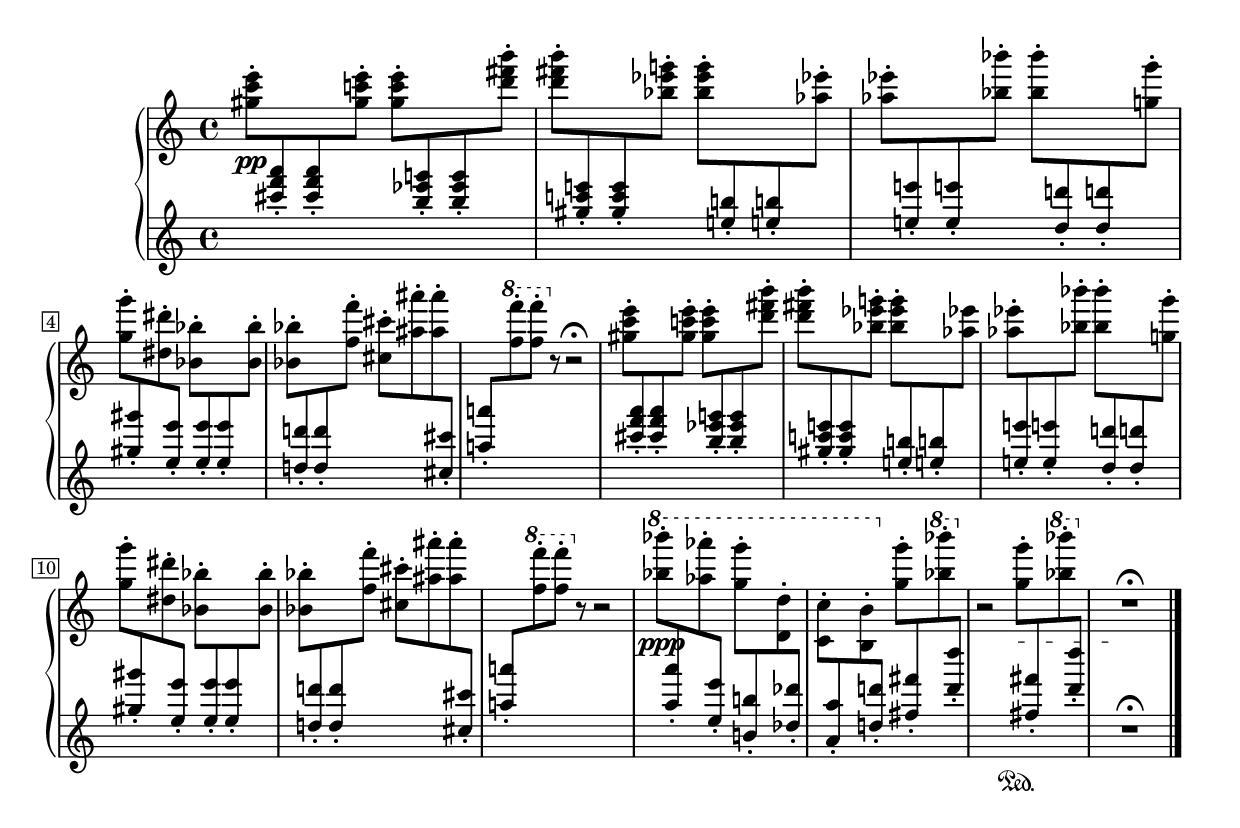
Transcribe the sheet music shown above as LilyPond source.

Global = {
   \key c \major
   \time 4/4
   \include "../global.ly"
}

Upper = \relative c'' {
   \clef treble
   %1
   | <gis' c e>8-.\pp
     \change Staff = "lower" { \stemUp <cis f a>-. <cis f a>-. }
     \change Staff = "upper" { \stemDown <gis c! e>-. }
     <gis c e>-.
     \change Staff = "lower" { \stemUp <b ees g>-. <b ees g>-. }
     \change Staff = "upper" { \stemDown <d fis b>-. }
   | <d fis b>-.
     \change Staff = "lower" { \stemUp <gis, c e>-. <gis c e>-. }
     \change Staff = "upper" { \stemDown <bes ees g>-. }
     <bes ees g>-.
     \change Staff = "lower" { \stemUp <e,! b'!>-. <e! b'!>-. }
     \change Staff = "upper" { \stemDown <aes ees'>-. }
   | <aes ees'>-.
     \change Staff = "lower" { \stemUp <e e'!>-. <e e'!>-. }
     \change Staff = "upper" { \stemDown <bes' bes'>-. }
     <bes bes'>-.
     \change Staff = "lower" { \stemUp <d, d'!>-. <d d'!>-. }
     \change Staff = "upper" { \stemDown <g g'>-. }
     \break
   | <g g'>-.
     \change Staff = "lower" { \stemUp <gis gis'>-. }
     \change Staff = "upper" { \stemDown <dis dis'>-. }
     \change Staff = "lower" { \stemUp <e e'>-. }
     \change Staff = "upper" { \stemDown <bes bes'>-. }
     \change Staff = "lower" { \stemUp <e e'>-. <e e'>-. }
     \change Staff = "upper" { \stemDown <bes bes'>-. }
   %5
   | <bes bes'>-.
     \change Staff = "lower" { \stemUp <d d'>-. <d d'>-. }
     \change Staff = "upper" { \stemDown <f f'>-. }
     <cis cis'>-.
     <ais' ais'>-. <ais ais'>-.
     \change Staff = "lower" { \stemUp <cis, cis'>-. }
   | <a' a'>-.
     \change Staff = "upper" { \stemDown \ottava #1 <f' f'>-. <f f'>-.\ottava #0 }
     r8
     r2\fermata
   | <gis, c e>8-.
     \change Staff = "lower" { \stemUp <cis f a>-. <cis f a>-. }
     \change Staff = "upper" { \stemDown <gis c! e>-. }
     <gis c e>-.
     \change Staff = "lower" { \stemUp <b ees g>-. <b ees g>-. }
     \change Staff = "upper" { \stemDown <d fis b>-. }
   | <d fis b>-.
     \change Staff = "lower" { \stemUp <gis, c e>-. <gis c e>-. }
     \change Staff = "upper" { \stemDown <bes ees g>-. }
     <bes ees g>-.
     \change Staff = "lower" { \stemUp <e,! b'!>-. <e! b'!>-. }
     \change Staff = "upper" { \stemDown <aes ees'> }
   | <aes ees'>-.
     \change Staff = "lower" { \stemUp <e e'!>-. <e e'!>-. }
     \change Staff = "upper" { \stemDown <bes' bes'>-. }
     <bes bes'>-.
     \change Staff = "lower" { \stemUp <d, d'!>-. <d d'!>-. }
     \change Staff = "upper" { \stemDown <g g'>-. }
   %10
   | <g g'>-.
     \change Staff = "lower" { \stemUp <gis gis'>-. }
     \change Staff = "upper" { \stemDown <dis dis'>-. }
     \change Staff = "lower" { \stemUp <e e'>-. }
     \change Staff = "upper" { \stemDown <bes bes'>-. }
     \change Staff = "lower" { \stemUp <e e'>-. <e e'>-. }
     \change Staff = "upper" { \stemDown <bes bes'>-. }
   | <bes bes'>-.
     \change Staff = "lower" { \stemUp <d d'>-. <d d'>-. }
     \change Staff = "upper" { \stemDown <f f'>-. }
     <cis cis'>-.
     <ais' ais'>-. <ais ais'>-.
     \change Staff = "lower" { \stemUp <cis, cis'>-. }
   | <a' a'>-.
     \change Staff = "upper" { \stemDown \ottava #1 <f' f'>-. <f f'>-.\ottava #0 }
     r8
     r2
   | \ottava #1
     <bes bes'>8-.\ppp
     \change Staff = "lower" { \stemUp <a, a'>-. }
     \change Staff = "upper" { \stemDown <aes' aes'>-. }
     \change Staff = "lower" { \stemUp <e, e'>-. }
     \once\override Beam.positions = #'(-4 . -4)
     \change Staff = "upper" { \stemDown <g' g'>-. }
     \change Staff = "lower" { \stemUp <b,, b'>-. }
     \change Staff = "upper" { \stemDown <d d'>-. }
     \change Staff = "lower" { \stemUp <des des'>-. }
   | \once\override Beam.positions = #'(-4.8 . -5)
     \change Staff = "upper" { \stemDown <c c'>-. }
     \change Staff = "lower" { \stemUp <a a'>-. }
     \change Staff = "upper" { \stemDown <b b'>-. }
     \ottava #0
     \change Staff = "lower" { \stemUp <d d'>-. }
     \change Staff = "upper" { \stemDown <g g'>-. }
     \change Staff = "lower" { \stemUp <fis fis'>-. }
     \change Staff = "upper" { \ottava #1 \stemDown <bes' bes'>-. \ottava #0 }
     \change Staff = "lower" { \stemUp <d, d'>-. }
   %15
   | \change Staff = "upper" { r2 \stemDown <g, g'>8-. }
     \change Staff = "lower" { \stemUp <fis fis'>-. }
     \change Staff = "upper" { \ottava #1 \stemDown <bes' bes'>-. \ottava #0 }
     \change Staff = "lower" { \stemUp <d, d'>-. }
     \change Staff = "upper"
   | R1\fermata
   \fine

% la si do re mi fa sol
%  a b  c  d  e  f  g
}

Lower = \relative c {
   \clef treble
   %1
   | s1
   | s1
   | s1
   | s1
   %5
   | s1
   | s1
   | s1
   | s1
   | s1
   %10
   | s1
   | s1
   | s1
   | s1
   | s1
   %15
   | s2 s2\sustainOn\startTextSpan
   | R1\fermata\stopTextSpan
   \fine
}

\score {
  \new PianoStaff
  <<
    \accidentalStyle Score.piano
    \new Staff = "upper" {
      \Global
      \Upper
    }
    \new Staff = "lower" {
      \Global
      \Lower
    }
  >>
  \header {
  % composer = "Rued Langgaard"
    % workaround: insert some vertical space after the header
    composer = " "
  % opus = "BVN 134"
    subtitle = "Tripula oleracea"
    subsubtitle = "(Daddy longlegs)"
    title = \markup {
       %\override #'(font-name . "TeX Gyre Schola") {
       "IV"
       %}
    }
  }
  \layout { }
  \midi {
    \tempo 4 = 60
  }
}
